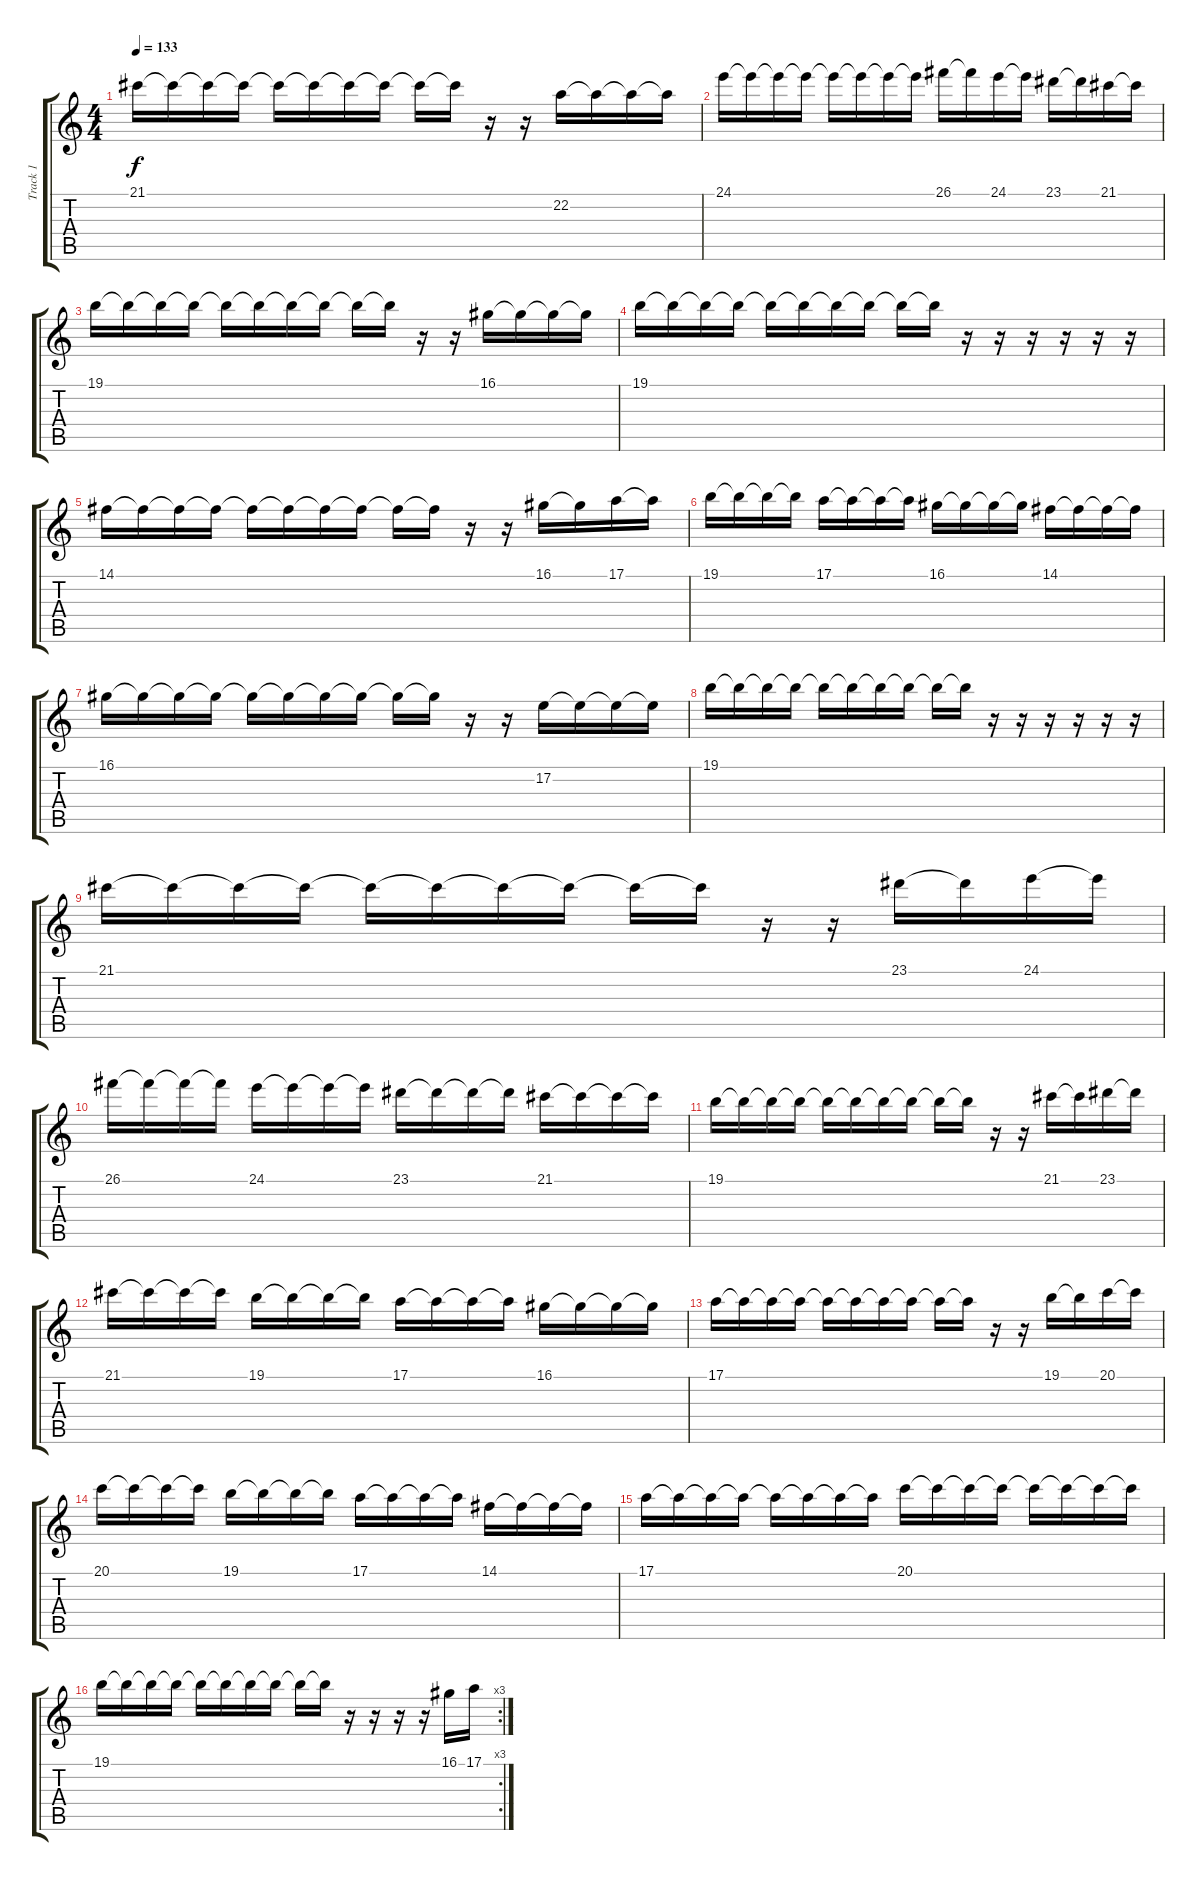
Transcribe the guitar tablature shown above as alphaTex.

\track ("Track 1" "Track 1") {instrument lead5charang}
\staff {score tabs}
\tuning (E4 B3 G3 D3 A2 E2) {hide}
\ts (4 4)
\tempo 133
\clef g2
\ks c
21.1.16{dy f} 21.1{t}.16 21.1{t}.16 21.1{t}.16 21.1{t}.16 21.1{t}.16 21.1{t}.16 21.1{t}.16 21.1{t}.16 21.1{t}.16 r.16 r.16 22.2.16 22.2{t}.16 22.2{t}.16 22.2{t}.16 |
24.1.16 24.1{t}.16 24.1{t}.16 24.1{t}.16 24.1{t}.16 24.1{t}.16 24.1{t}.16 24.1{t}.16 26.1.16 26.1{t}.16 24.1.16 24.1{t}.16 23.1.16 23.1{t}.16 21.1.16 21.1{t}.16 |
19.1.16 19.1{t}.16 19.1{t}.16 19.1{t}.16 19.1{t}.16 19.1{t}.16 19.1{t}.16 19.1{t}.16 19.1{t}.16 19.1{t}.16 r.16 r.16 16.1.16 16.1{t}.16 16.1{t}.16 16.1{t}.16 |
19.1.16 19.1{t}.16 19.1{t}.16 19.1{t}.16 19.1{t}.16 19.1{t}.16 19.1{t}.16 19.1{t}.16 19.1{t}.16 19.1{t}.16 r.16 r.16 r.16 r.16 r.16 r.16 |
14.1.16 14.1{t}.16 14.1{t}.16 14.1{t}.16 14.1{t}.16 14.1{t}.16 14.1{t}.16 14.1{t}.16 14.1{t}.16 14.1{t}.16 r.16 r.16 16.1.16 16.1{t}.16 17.1.16 17.1{t}.16 |
19.1.16 19.1{t}.16 19.1{t}.16 19.1{t}.16 17.1.16 17.1{t}.16 17.1{t}.16 17.1{t}.16 16.1.16 16.1{t}.16 16.1{t}.16 16.1{t}.16 14.1.16 14.1{t}.16 14.1{t}.16 14.1{t}.16 |
16.1.16 16.1{t}.16 16.1{t}.16 16.1{t}.16 16.1{t}.16 16.1{t}.16 16.1{t}.16 16.1{t}.16 16.1{t}.16 16.1{t}.16 r.16 r.16 17.2.16 17.2{t}.16 17.2{t}.16 17.2{t}.16 |
19.1.16 19.1{t}.16 19.1{t}.16 19.1{t}.16 19.1{t}.16 19.1{t}.16 19.1{t}.16 19.1{t}.16 19.1{t}.16 19.1{t}.16 r.16 r.16 r.16 r.16 r.16 r.16 |
21.1.16 21.1{t}.16 21.1{t}.16 21.1{t}.16 21.1{t}.16 21.1{t}.16 21.1{t}.16 21.1{t}.16 21.1{t}.16 21.1{t}.16 r.16 r.16 23.1.16 23.1{t}.16 24.1.16 24.1{t}.16 |
26.1.16 26.1{t}.16 26.1{t}.16 26.1{t}.16 24.1.16 24.1{t}.16 24.1{t}.16 24.1{t}.16 23.1.16 23.1{t}.16 23.1{t}.16 23.1{t}.16 21.1.16 21.1{t}.16 21.1{t}.16 21.1{t}.16 |
19.1.16 19.1{t}.16 19.1{t}.16 19.1{t}.16 19.1{t}.16 19.1{t}.16 19.1{t}.16 19.1{t}.16 19.1{t}.16 19.1{t}.16 r.16 r.16 21.1.16 21.1{t}.16 23.1.16 23.1{t}.16 |
21.1.16 21.1{t}.16 21.1{t}.16 21.1{t}.16 19.1.16 19.1{t}.16 19.1{t}.16 19.1{t}.16 17.1.16 17.1{t}.16 17.1{t}.16 17.1{t}.16 16.1.16 16.1{t}.16 16.1{t}.16 16.1{t}.16 |
17.1.16 17.1{t}.16 17.1{t}.16 17.1{t}.16 17.1{t}.16 17.1{t}.16 17.1{t}.16 17.1{t}.16 17.1{t}.16 17.1{t}.16 r.16 r.16 19.1.16 19.1{t}.16 20.1.16 20.1{t}.16 |
20.1.16 20.1{t}.16 20.1{t}.16 20.1{t}.16 19.1.16 19.1{t}.16 19.1{t}.16 19.1{t}.16 17.1.16 17.1{t}.16 17.1{t}.16 17.1{t}.16 14.1.16 14.1{t}.16 14.1{t}.16 14.1{t}.16 |
17.1.16 17.1{t}.16 17.1{t}.16 17.1{t}.16 17.1{t}.16 17.1{t}.16 17.1{t}.16 17.1{t}.16 20.1.16 20.1{t}.16 20.1{t}.16 20.1{t}.16 20.1{t}.16 20.1{t}.16 20.1{t}.16 20.1{t}.16 |
\rc 3
19.1.16 19.1{t}.16 19.1{t}.16 19.1{t}.16 19.1{t}.16 19.1{t}.16 19.1{t}.16 19.1{t}.16 19.1{t}.16 19.1{t}.16 r.16 r.16 r.16 r.16 16.1.16 17.1.16
